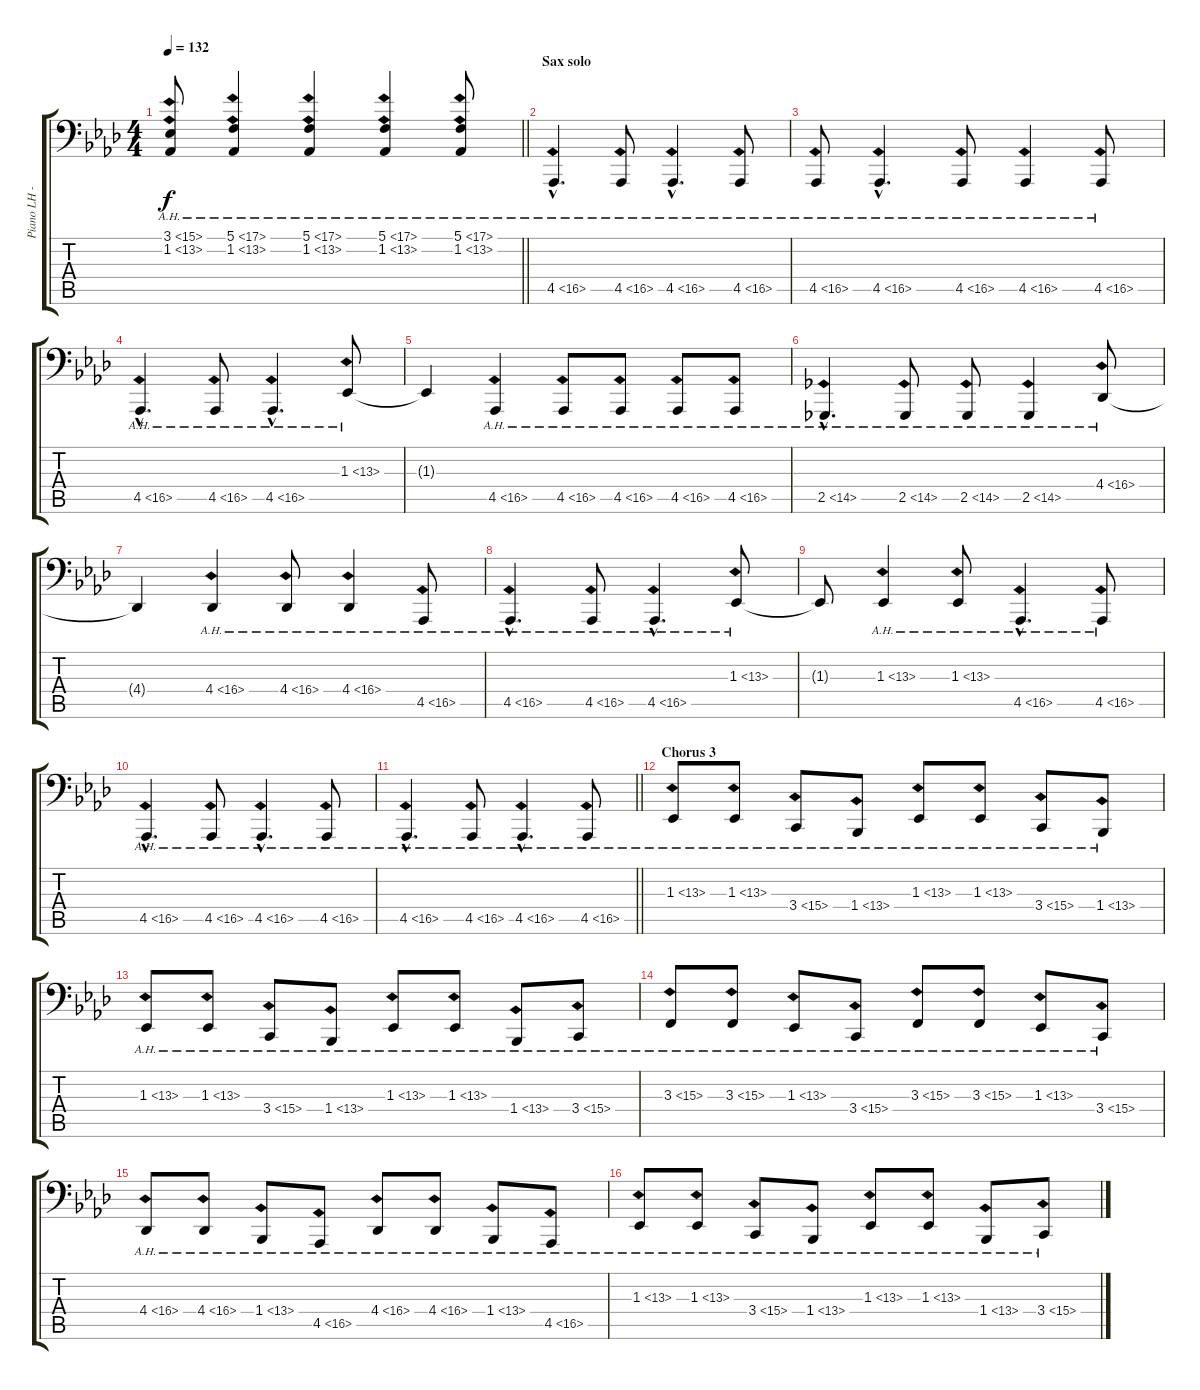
\track ("Piano LH - Elton John" "Piano LH -") {instrument acousticgrandpiano}
\staff {score tabs}
\tuning (C3 G2 D2 A1 E1 B0) {hide}
\ts (4 4)
\tempo 132
\clef f4
\barLineRight lightlight
\ks ab
(3.1{ah 12} 1.2{ah 12}).8{dy f} (5.1{ah 12} 1.2{ah 12}).4 (5.1{ah 12} 1.2{ah 12}).4 (5.1{ah 12} 1.2{ah 12}).4 (5.1{ah 12} 1.2{ah 12}).8 |
\section ("" "Sax solo")
4.5{ah 12 hac}.4{d} 4.5{ah 12}.8 4.5{ah 12 hac}.4{d} 4.5{ah 12}.8 |
4.5{ah 12}.8 4.5{ah 12 hac}.4{d} 4.5{ah 12}.8 4.5{ah 12}.4 4.5{ah 12}.8 |
4.5{ah 12 hac}.4{d} 4.5{ah 12}.8 4.5{ah 12 hac}.4{d} 1.3{ah 12}.8 |
1.3{t}.4 4.5{ah 12}.4 4.5{ah 12}.8 4.5{ah 12}.8 4.5{ah 12}.8 4.5{ah 12}.8 |
2.5{ah 12 hac}.4{d} 2.5{ah 12}.8 2.5{ah 12}.8 2.5{ah 12}.4 4.4{ah 12}.8 |
4.4{t}.4 4.4{ah 12}.4 4.4{ah 12}.8 4.4{ah 12}.4 4.5{ah 12}.8 |
4.5{ah 12 hac}.4{d} 4.5{ah 12}.8 4.5{ah 12 hac}.4{d} 1.3{ah 12}.8 |
1.3{t}.8 1.3{ah 12}.4 1.3{ah 12}.8 4.5{ah 12 hac}.4{d} 4.5{ah 12}.8 |
4.5{ah 12 hac}.4{d} 4.5{ah 12}.8 4.5{ah 12 hac}.4{d} 4.5{ah 12}.8 |
\barLineRight lightlight
4.5{ah 12 hac}.4{d} 4.5{ah 12}.8 4.5{ah 12 hac}.4{d} 4.5{ah 12}.8 |
\section ("" "Chorus 3")
1.3{ah 12}.8 1.3{ah 12}.8 3.4{ah 12}.8 1.4{ah 12}.8 1.3{ah 12}.8 1.3{ah 12}.8 3.4{ah 12}.8 1.4{ah 12}.8 |
1.3{ah 12}.8 1.3{ah 12}.8 3.4{ah 12}.8 1.4{ah 12}.8 1.3{ah 12}.8 1.3{ah 12}.8 1.4{ah 12}.8 3.4{ah 12}.8 |
3.3{ah 12}.8 3.3{ah 12}.8 1.3{ah 12}.8 3.4{ah 12}.8 3.3{ah 12}.8 3.3{ah 12}.8 1.3{ah 12}.8 3.4{ah 12}.8 |
4.4{ah 12}.8 4.4{ah 12}.8 1.4{ah 12}.8 4.5{ah 12}.8 4.4{ah 12}.8 4.4{ah 12}.8 1.4{ah 12}.8 4.5{ah 12}.8 |
1.3{ah 12}.8 1.3{ah 12}.8 3.4{ah 12}.8 1.4{ah 12}.8 1.3{ah 12}.8 1.3{ah 12}.8 1.4{ah 12}.8 3.4{ah 12}.8
